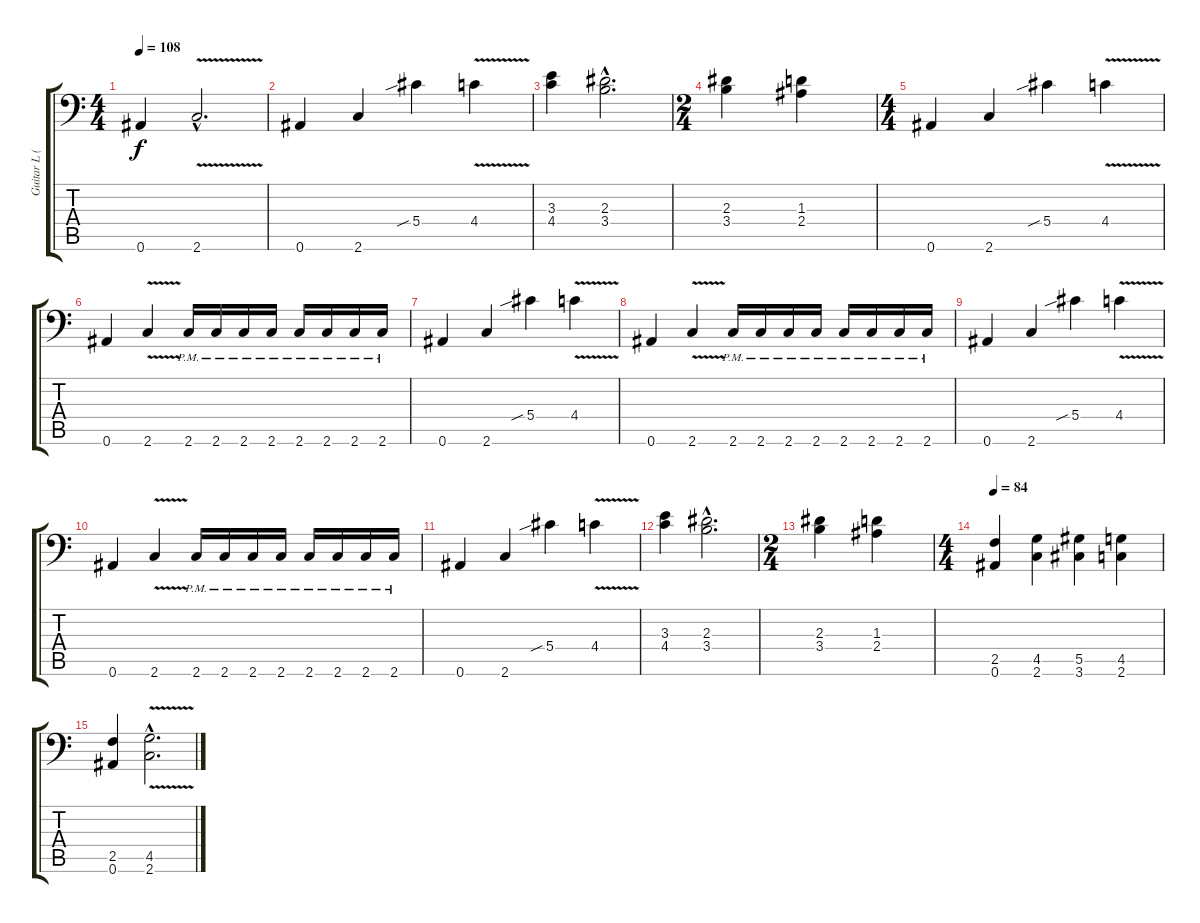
\track ("Guitar L (O'Brien)" "Guitar L (") {instrument distortionguitar}
\staff {score tabs}
\tuning (Bb3 F3 Db3 Ab2 Eb2 Bb1) {hide}
\ts (4 4)
\tempo 108
\clef f4
\ks c
0.6.4{dy f} 2.6{v hac}.2{d} |
0.6.4 2.6.4 5.4{sib}.4 4.4{v}.4 |
(3.3 4.4).4 (2.3{hac} 3.4{hac}).2{d} |
\ts (2 4)
(2.3 3.4).4 (1.3 2.4).4 |
\ts (4 4)
0.6.4 2.6.4 5.4{sib}.4 4.4{v}.4 |
0.6.4 2.6{v}.4 2.6{pm}.16 2.6{pm}.16 2.6{pm}.16 2.6{pm}.16 2.6{pm}.16 2.6{pm}.16 2.6{pm}.16 2.6{pm}.16 |
0.6.4 2.6.4 5.4{sib}.4 4.4{v}.4 |
0.6.4 2.6{v}.4 2.6{pm}.16 2.6{pm}.16 2.6{pm}.16 2.6{pm}.16 2.6{pm}.16 2.6{pm}.16 2.6{pm}.16 2.6{pm}.16 |
0.6.4 2.6.4 5.4{sib}.4 4.4{v}.4 |
0.6.4 2.6{v}.4 2.6{pm}.16 2.6{pm}.16 2.6{pm}.16 2.6{pm}.16 2.6{pm}.16 2.6{pm}.16 2.6{pm}.16 2.6{pm}.16 |
0.6.4 2.6.4 5.4{sib}.4 4.4{v}.4 |
(3.3 4.4).4 (2.3{hac} 3.4{hac}).2{d} |
\ts (2 4)
(2.3 3.4).4 (1.3 2.4).4 |
\ts (4 4)
\tempo 84
(2.5 0.6).4 (4.5 2.6).4 (5.5 3.6).4 (4.5 2.6).4 |
(2.5 0.6).4 (4.5{v hac} 2.6{hac}).2{d}
